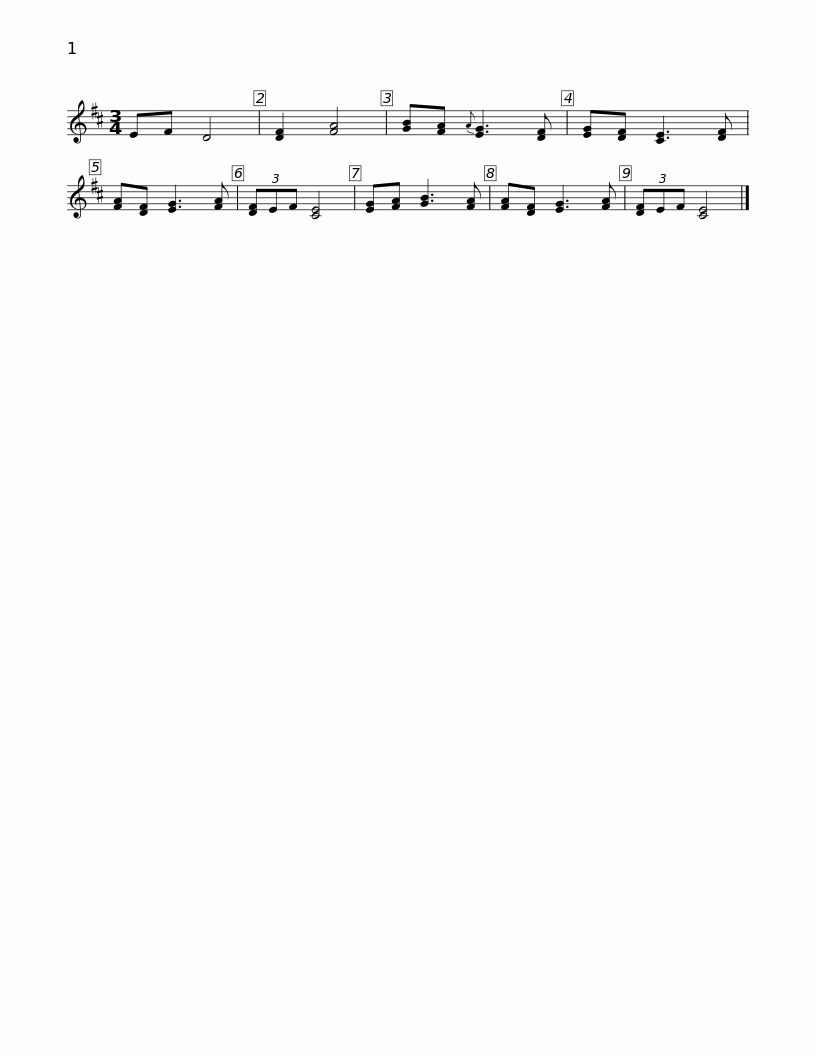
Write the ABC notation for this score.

X:1
L:1/8
M:3/4
I:linebreak $
K:D
V:1 treble
V:1
 EF D4 | [DF]2 [FA]4 | [GB][FA]{A} [EG]3 [DF] | [EG][DF] [CE]3 [DF] | [FA][DF] [EG]3 [FA] | %5
 (3[DF]EF [CE]4 | [EG][FA] [GB]3 [FA] | [FA][DF] [EG]3 [FA] | (3[DF]EF [CE]4 |] %9
